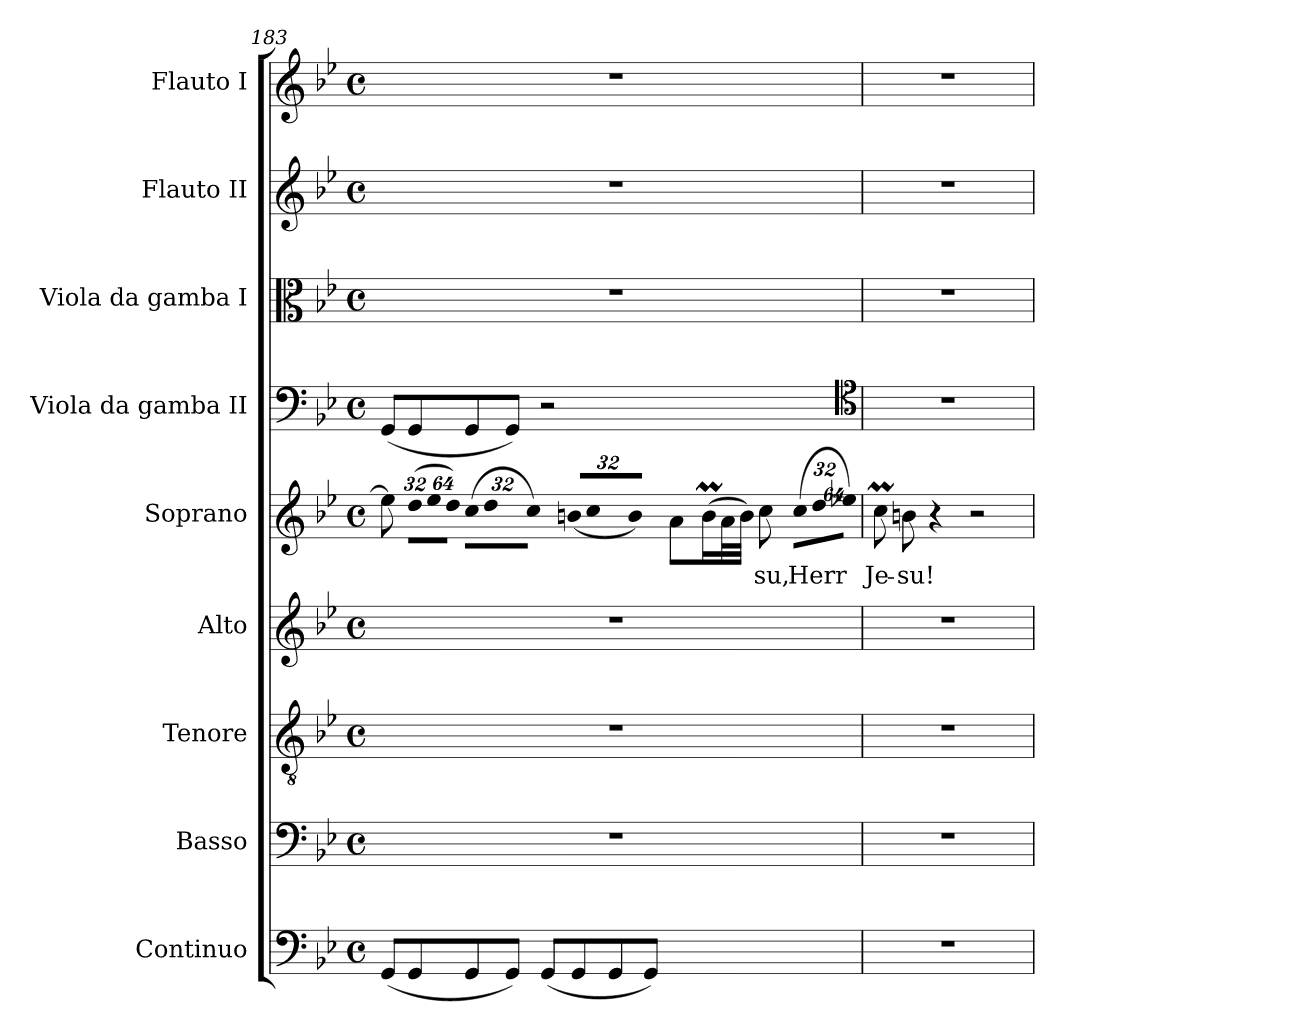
**kern	**kern	**kern	**kern	**kern	**text	**kern	**kern	**kern	**kern
*part9	*part8	*part7	*part6	*part5	*part5	*part4	*part3	*part2	*part1
*staff9	*staff8	*staff7	*staff6	*staff5	*staff5	*staff4	*staff3	*staff2	*staff1
*I"Continuo	*I"Basso	*I"Tenore	*I"Alto	*I"Soprano	*	*I"Viola da gamba II	*I"Viola da gamba I	*I"Flauto II	*I"Flauto I
*clefF4	*clefF4	*clefGv2	*clefG2	*clefG2	*	*clefF4	*clefC3	*clefG2	*clefG2
*	*	*ITrd7c12	*	*	*	*	*	*	*
*k[b-e-]	*k[b-e-]	*k[b-e-]	*k[b-e-]	*k[b-e-]	*	*k[b-e-]	*k[b-e-]	*k[b-e-]	*k[b-e-]
*B-:	*B-:	*B-:	*B-:	*B-:	*	*B-:	*B-:	*B-:	*B-:
*M4/4	*M4/4	*M4/4	*M4/4	*M4/4	*	*M4/4	*M4/4	*M4/4	*M4/4
*met(c)	*met(c)	*met(c)	*met(c)	*met(c)	*	*met(c)	*met(c)	*met(c)	*met(c)
=183	=183	=183	=183	=183	=183	=183	=183	=183	=183
(8GGi/L	1r	1r	1r	8ee-i\]	.	(8GGi/L	1r	1r	1r
*	*	*	*	*Xbrackettup	*	*	*	*	*
!	!	!	!	!LO:N:vis=16	!	!	!	!	!
8GGi/	.	.	.	(512%21ddi\LL	.	8GGi/	.	.	.
!	!	!	!	!LO:N:vis=16	!	!	!	!	!
.	.	.	.	1024%43ee-i\	.	.	.	.	.
!	!	!	!	!LO:N:vis=16	!	!	!	!	!
.	.	.	.	1024%43ddi\JJ)	.	.	.	.	.
!	!	!	!	!LO:N:vis=16	!	!	!	!	!
8GGi/	.	.	.	(512%21cci\LL	.	8GGi/	.	.	.
!	!	!	!	!LO:N:vis=16	!	!	!	!	!
.	.	.	.	1024%43ddi\	.	.	.	.	.
!	!	!	!	!LO:N:vis=16	!	!	!	!	!
.	.	.	.	1024%43cci\JJ)	.	.	.	.	.
!	!	!	!	!LO:N:vis=16	!	!	!	!	!
8GGi/J)	.	.	.	(512%21bni/LL	.	8GGi/J)	.	.	.
!	!	!	!	!LO:N:vis=16	!	!	!	!	!
.	.	.	.	1024%43cci/	.	.	.	.	.
!	!	!	!	!LO:N:vis=16	!	!	!	!	!
.	.	.	.	1024%43bi/JJ)	.	.	.	.	.
(8GGi/L	.	.	.	8ai\L	.	2r	.	.	.
8GGi/	.	.	.	(16bmi\L	.	.	.	.	.
.	.	.	.	32ai\L	.	.	.	.	.
.	.	.	.	32bi\JJJ)	.	.	.	.	.
!	!	!	!	!	!LO:LY:b:color=#000000	!	!	!	!
8GGi/	.	.	.	8cci\	-su,	.	.	.	.
!	!	!	!	!LO:N:vis=16	!	!	!	!	!
!	!	!	!	!	!LO:LY:b:color=#000000	!	!	!	!
8GGi/J)	.	.	.	(512%21cci\LL	Herr	.	.	.	.
!	!	!	!	!LO:N:vis=16	!	!	!	!	!
.	.	.	.	1024%43ddi\	.	.	.	.	.
*	*	*	*	*	*	*clefC4	*	*	*
!	!	!	!	!LO:N:vis=16	!	!	!	!	!
.	.	.	.	1024%43ee-Xi\JJ)	.	.	.	.	.
=184	=184	=184	=184	=184	=184	=184	=184	=184	=184
!	!	!	!	!	!LO:LY:b:color=#000000	!	!	!	!
1r	1r	1r	1r	8ccMi\	Je-	1r	1r	1r	1r
!	!	!	!	!	!LO:LY:b:color=#000000	!	!	!	!
.	.	.	.	8bni\	-su!	.	.	.	.
.	.	.	.	4r	.	.	.	.	.
.	.	.	.	2r	.	.	.	.	.
=	=	=	=	=	=	=	=	=	=
*-	*-	*-	*-	*-	*-	*-	*-	*-	*-
